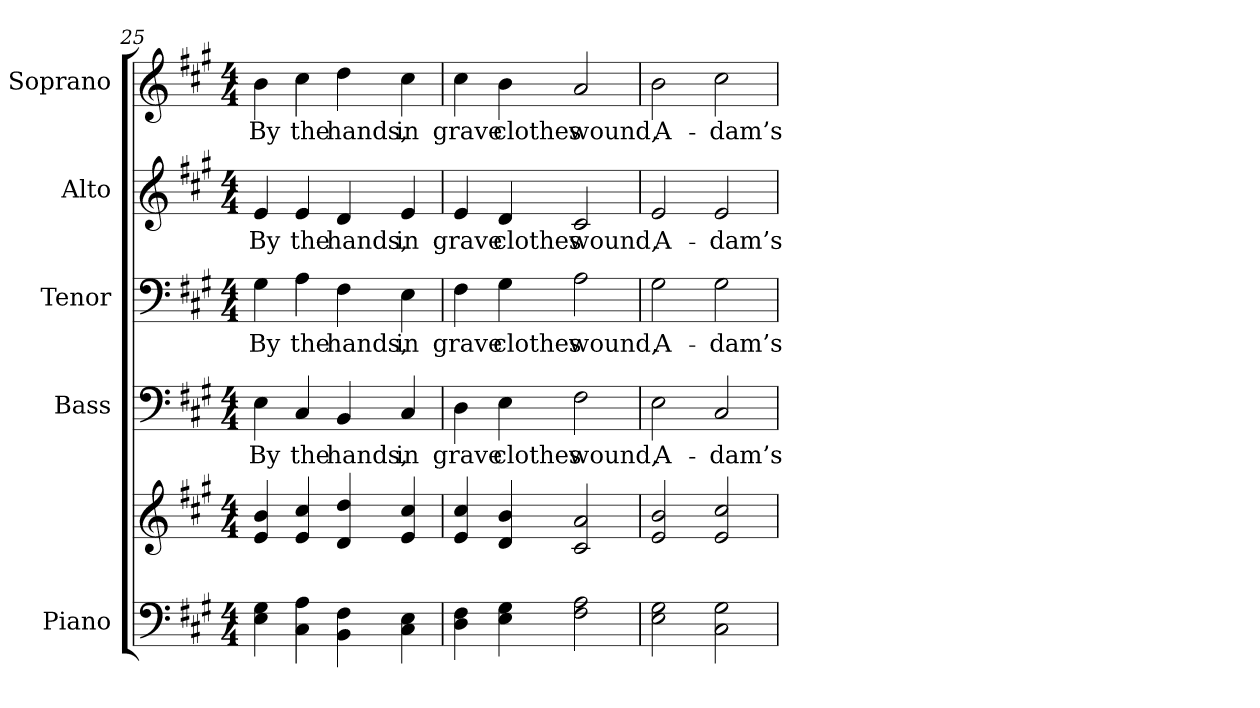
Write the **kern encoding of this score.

**kern	**kern	**kern	**text	**kern	**text	**kern	**text	**kern	**text
*part5	*part5	*part4	*part4	*part3	*part3	*part2	*part2	*part1	*part1
*staff6	*staff5	*staff4	*staff4	*staff3	*staff3	*staff2	*staff2	*staff1	*staff1
*I"Piano	*	*I"Bass	*	*I"Tenor	*	*I"Alto	*	*I"Soprano	*
*I'Pno.	*	*I'B.	*	*I'T.	*	*I'A.	*	*I'S.	*
*clefF4	*clefG2	*clefF4	*	*clefF4	*	*clefG2	*	*clefG2	*
*k[f#c#g#]	*k[f#c#g#]	*k[f#c#g#]	*	*k[f#c#g#]	*	*k[f#c#g#]	*	*k[f#c#g#]	*
*A:	*A:	*A:	*	*A:	*	*A:	*	*A:	*
*M4/4	*M4/4	*M4/4	*	*M4/4	*	*M4/4	*	*M4/4	*
=25	=25	=25	=25	=25	=25	=25	=25	=25	=25
!	!	!	!LO:LY:b:color=#000000	!	!	!	!	!	!
!	!	!	!	!	!LO:LY:b:color=#000000	!	!	!	!
!	!	!	!	!	!	!	!LO:LY:b:color=#000000	!	!
!	!	!	!	!	!	!	!	!	!LO:LY:b:color=#000000
4Ei\ 4G#i	4ei/ 4bi	4Ei\	By	4G#i\	By	4ei/	By	4bi\	By
!	!	!	!LO:LY:b:color=#000000	!	!	!	!	!	!
!	!	!	!	!	!LO:LY:b:color=#000000	!	!	!	!
!	!	!	!	!	!	!	!LO:LY:b:color=#000000	!	!
!	!	!	!	!	!	!	!	!	!LO:LY:b:color=#000000
4C#i\ 4Ai	4ei/ 4cc#i	4C#i/	the	4Ai\	the	4ei/	the	4cc#i\	the
!	!	!	!LO:LY:b:color=#000000	!	!	!	!	!	!
!	!	!	!	!	!LO:LY:b:color=#000000	!	!	!	!
!	!	!	!	!	!	!	!LO:LY:b:color=#000000	!	!
!	!	!	!	!	!	!	!	!	!LO:LY:b:color=#000000
4BBi\ 4F#i	4di/ 4ddi	4BBi/	hands,	4F#i\	hands,	4di/	hands,	4ddi\	hands,
!	!	!	!LO:LY:b:color=#000000	!	!	!	!	!	!
!	!	!	!	!	!LO:LY:b:color=#000000	!	!	!	!
!	!	!	!	!	!	!	!LO:LY:b:color=#000000	!	!
!	!	!	!	!	!	!	!	!	!LO:LY:b:color=#000000
4C#i\ 4Ei	4ei/ 4cc#i	4C#i/	in	4Ei\	in	4ei/	in	4cc#i\	in
=26	=26	=26	=26	=26	=26	=26	=26	=26	=26
!	!	!	!LO:LY:b:color=#000000	!	!	!	!	!	!
!	!	!	!	!	!LO:LY:b:color=#000000	!	!	!	!
!	!	!	!	!	!	!	!LO:LY:b:color=#000000	!	!
!	!	!	!	!	!	!	!	!	!LO:LY:b:color=#000000
4Di\ 4F#i	4ei/ 4cc#i	4Di\	grave	4F#i\	grave	4ei/	grave	4cc#i\	grave
!	!	!	!LO:LY:b:color=#000000	!	!	!	!	!	!
!	!	!	!	!	!LO:LY:b:color=#000000	!	!	!	!
!	!	!	!	!	!	!	!LO:LY:b:color=#000000	!	!
!	!	!	!	!	!	!	!	!	!LO:LY:b:color=#000000
4Ei\ 4G#i	4di/ 4bi	4Ei\	clothes	4G#i\	clothes	4di/	clothes	4bi\	clothes
!	!	!	!LO:LY:b:color=#000000	!	!	!	!	!	!
!	!	!	!	!	!LO:LY:b:color=#000000	!	!	!	!
!	!	!	!	!	!	!	!LO:LY:b:color=#000000	!	!
!	!	!	!	!	!	!	!	!	!LO:LY:b:color=#000000
2F#i\ 2Ai	2c#i/ 2ai	2F#i\	wound,	2Ai\	wound,	2c#i/	wound,	2ai/	wound,
!!LO:PB:g=z
=27	=27	=27	=27	=27	=27	=27	=27	=27	=27
!	!	!	!LO:LY:b:color=#000000	!	!	!	!	!	!
!	!	!	!	!	!LO:LY:b:color=#000000	!	!	!	!
!	!	!	!	!	!	!	!LO:LY:b:color=#000000	!	!
!	!	!	!	!	!	!	!	!	!LO:LY:b:color=#000000
2Ei\ 2G#i	2ei/ 2bi	2Ei\	A-	2G#i\	A-	2ei/	A-	2bi\	A-
!	!	!	!LO:LY:b:color=#000000	!	!	!	!	!	!
!	!	!	!	!	!LO:LY:b:color=#000000	!	!	!	!
!	!	!	!	!	!	!	!LO:LY:b:color=#000000	!	!
!	!	!	!	!	!	!	!	!	!LO:LY:b:color=#000000
2C#i\ 2G#i	2ei/ 2cc#i	2C#i/	-dam’s	2G#i\	-dam’s	2ei/	-dam’s	2cc#i\	-dam’s
=	=	=	=	=	=	=	=	=	=
*-	*-	*-	*-	*-	*-	*-	*-	*-	*-
